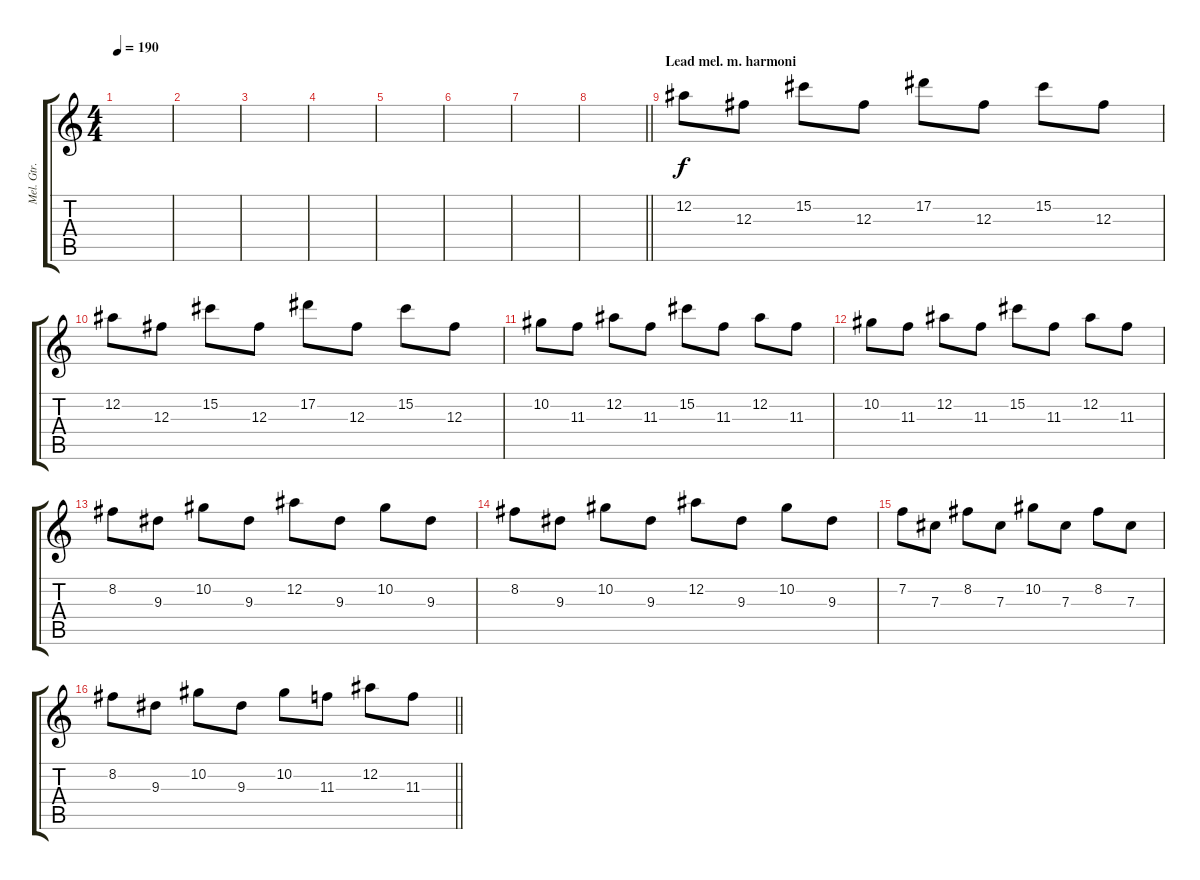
\track ("Mel. Gtr." "Mel. Gtr.") {instrument distortionguitar}
\staff {score tabs}
\tuning (Eb4 Bb3 Gb3 Db3 Ab2 Eb2) {hide}
\ts (4 4)
\tempo 190
\clef g2
\ks c
|
|
|
|
|
|
|
\barLineRight lightlight
|
\section ("" "Lead mel. m. harmoni")
12.2.8 12.3.8 15.2.8 12.3.8 17.2.8 12.3.8 15.2.8 12.3.8 |
12.2.8 12.3.8 15.2.8 12.3.8 17.2.8 12.3.8 15.2.8 12.3.8 |
10.2.8 11.3.8 12.2.8 11.3.8 15.2.8 11.3.8 12.2.8 11.3.8 |
10.2.8 11.3.8 12.2.8 11.3.8 15.2.8 11.3.8 12.2.8 11.3.8 |
8.2.8 9.3.8 10.2.8 9.3.8 12.2.8 9.3.8 10.2.8 9.3.8 |
8.2.8 9.3.8 10.2.8 9.3.8 12.2.8 9.3.8 10.2.8 9.3.8 |
7.2.8 7.3.8 8.2.8 7.3.8 10.2.8 7.3.8 8.2.8 7.3.8 |
\barLineRight lightlight
8.2.8 9.3.8 10.2.8 9.3.8 10.2.8 11.3.8 12.2.8 11.3.8
